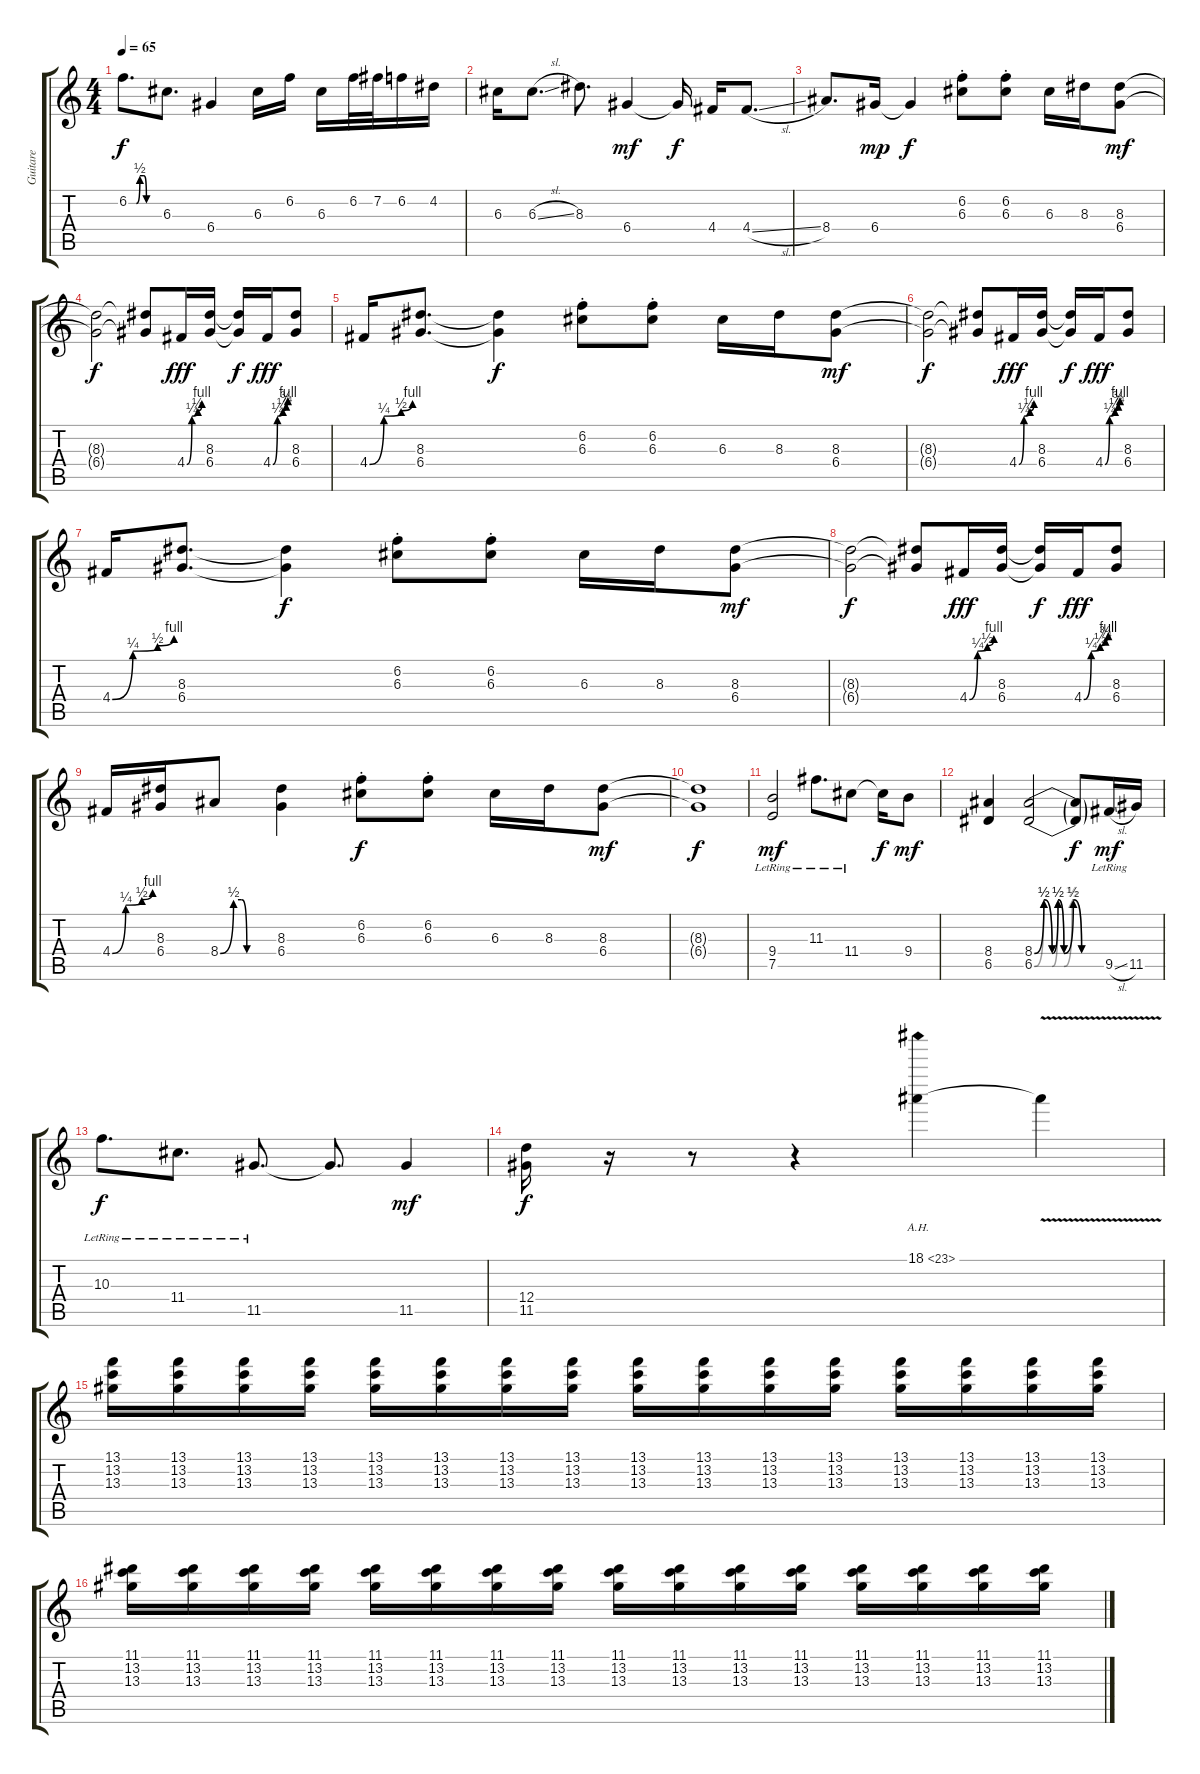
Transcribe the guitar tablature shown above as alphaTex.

\track ("Guitare" "Guitare") {instrument distortionguitar}
\staff {score tabs}
\tuning (E4 B3 G3 D3 A2 E2) {hide}
\ts (4 4)
\tempo 65
\clef g2
\ks c
6.2{be (custom 0 0 15 0 22 2 30 2 35 0 44 0 60 0)}.8{d dy f} 6.3.8{d} 6.4.4 6.3.16 6.2.16 6.3.16 6.2.32 7.2.32 6.2.16 4.2.16 |
6.3.16 6.3{sl}.8{d} 8.3.8{d} 6.4.4{dy mf} 6.4{t}.16{dy f} 4.4.16 4.4{sl}.8{d} |
8.4.8{d} 6.4.16{dy mp} 6.4{t}.4{dy f} (6.2{st} 6.3{st}).8 (6.2{st} 6.3{st}).8 6.3.16 8.3.16 (8.3 6.4).8{dy mf} |
(8.3{t} 6.4{t}).2{dy f} (8.3{t} 6.4{t}).8 4.4{be (custom 0 0 20 1 44 2 60 4)}.16{dy fff} (8.3 6.4).16 (8.3{t} 6.4{t}).16{dy f} 4.4{be (custom 0 0 18 1 40 2 53 3 60 4)}.16{dy fff} (8.3 6.4).8 |
4.4{be (custom 0 0 20 1 44 2 60 4)}.16 (8.3 6.4).8{d} (8.3{t} 6.4{t}).4{dy f} (6.2{st} 6.3{st}).8 (6.2{st} 6.3{st}).8 6.3.16 8.3.16 (8.3 6.4).8{dy mf} |
(8.3{t} 6.4{t}).2{dy f} (8.3{t} 6.4{t}).8 4.4{be (custom 0 0 20 1 44 2 60 4)}.16{dy fff} (8.3 6.4).16 (8.3{t} 6.4{t}).16{dy f} 4.4{be (custom 0 0 18 1 40 2 53 3 60 4)}.16{dy fff} (8.3 6.4).8 |
4.4{be (custom 0 0 20 1 44 2 60 4)}.16 (8.3 6.4).8{d} (8.3{t} 6.4{t}).4{dy f} (6.2{st} 6.3{st}).8 (6.2{st} 6.3{st}).8 6.3.16 8.3.16 (8.3 6.4).8{dy mf} |
(8.3{t} 6.4{t}).2{dy f} (8.3{t} 6.4{t}).8 4.4{be (custom 0 0 20 1 44 2 60 4)}.16{dy fff} (8.3 6.4).16 (8.3{t} 6.4{t}).16{dy f} 4.4{be (custom 0 0 18 1 40 2 53 3 60 4)}.16{dy fff} (8.3 6.4).8 |
4.4{be (custom 0 0 20 1 44 2 60 4)}.16 (8.3 6.4).16 8.4{be (custom 0 0 15 2 24 2 30 0 60 0)}.8 (8.3 6.4).4 (6.2{st} 6.3{st}).8{dy f} (6.2{st} 6.3{st}).8 6.3.16 8.3.16 (8.3 6.4).8{dy mf} |
(8.3{t} 6.4{t}).1{dy f} |
(9.4{lr} 7.5{lr}).2{dy mf} 11.3{lr}.8{d} 11.4{lr}.8 11.4{t}.16{dy f} 9.4.8{dy mf} |
(8.4 6.5).4 (8.4{be (custom 0 0 8 2 15 0 20 2 25 0 33 2 40 0 60 0)} 6.5{be (custom 0 0 8 2 15 0 20 2 25 0 32 2 40 0 60 0)}).2 (8.4{t} 6.5{t}).8{dy f} 9.5{sl lr}.16{dy mf} 11.5{lr}.16 |
10.3{lr}.8{d dy f} 11.4{lr}.8{d} 11.5{lr}.8{d} 11.5{t}.8{d} 11.5.4{dy mf} |
(12.4 11.5).16{dy f} r.16 r.8 r.4 18.1{ah 5}.4 18.1{v t}.4 |
(13.1 13.2 13.3).16 (13.1 13.2 13.3).16 (13.1 13.2 13.3).16 (13.1 13.2 13.3).16 (13.1 13.2 13.3).16 (13.1 13.2 13.3).16 (13.1 13.2 13.3).16 (13.1 13.2 13.3).16 (13.1 13.2 13.3).16 (13.1 13.2 13.3).16 (13.1 13.2 13.3).16 (13.1 13.2 13.3).16 (13.1 13.2 13.3).16 (13.1 13.2 13.3).16 (13.1 13.2 13.3).16 (13.1 13.2 13.3).16 |
(11.1 13.2 13.3).16 (11.1 13.2 13.3).16 (11.1 13.2 13.3).16 (11.1 13.2 13.3).16 (11.1 13.2 13.3).16 (11.1 13.2 13.3).16 (11.1 13.2 13.3).16 (11.1 13.2 13.3).16 (11.1 13.2 13.3).16 (11.1 13.2 13.3).16 (11.1 13.2 13.3).16 (11.1 13.2 13.3).16 (11.1 13.2 13.3).16 (11.1 13.2 13.3).16 (11.1 13.2 13.3).16 (11.1 13.2 13.3).16
